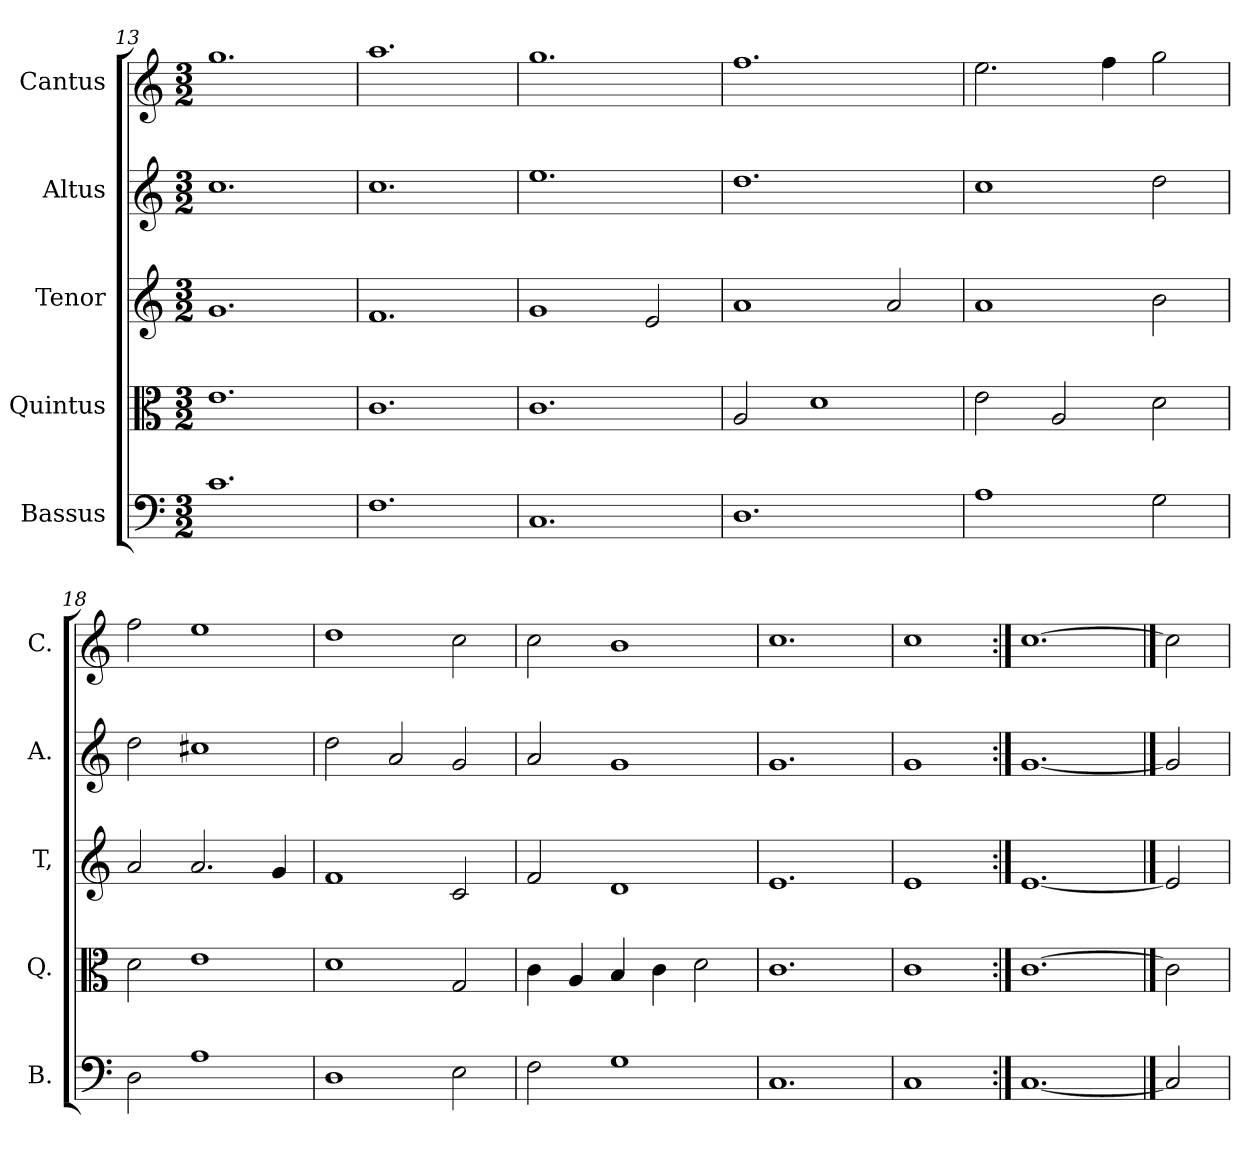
**kern	**kern	**kern	**kern	**kern
*part5	*part4	*part3	*part2	*part1
*staff5	*staff4	*staff3	*staff2	*staff1
*I"Bassus	*I"Quintus	*I"Tenor	*I"Altus	*I"Cantus
*I'B.	*I'Q.	*I'T,	*I'A.	*I'C.
*clefF4	*clefC3	*clefG2	*clefG2	*clefG2
*k[]	*k[]	*k[]	*k[]	*k[]
*C:	*C:	*C:	*C:	*C:
*M3/2	*M3/2	*M3/2	*M3/2	*M3/2
=13	=13	=13	=13	=13
1.c\	1.e\	1.g/	1.cc\	1.gg\
=14	=14	=14	=14	=14
1.F\	1.c\	1.f/	1.cc\	1.aa\
=15	=15	=15	=15	=15
1.C/	1.c\	1g/	1.ee\	1.gg\
.	.	2e/	.	.
=16	=16	=16	=16	=16
1.D\	2A/	1a/	1.dd\	1.ff\
.	1d\	.	.	.
.	.	2a/	.	.
=17	=17	=17	=17	=17
1A\	2e\	1a/	1cc\	2.ee\
.	2A/	.	.	.
.	.	.	.	4ff\
2G\	2d\	2b\	2dd\	2gg\
=18	=18	=18	=18	=18
2D\	2d\	2a/	2dd\	2ff\
1A\	1e\	2.a/	1cc#X\	1ee\
.	.	4g/	.	.
=19	=19	=19	=19	=19
1D\	1d\	1f/	2dd\	1dd\
.	.	.	2a/	.
2E\	2G/	2c/	2g/	2cc\
=20	=20	=20	=20	=20
2F\	4c\	2f/	2a/	2cc\
.	4A/	.	.	.
1G\	4B/	1d/	1g/	1b\
.	4c\	.	.	.
.	2d\	.	.	.
=21	=21	=21	=21	=21
1.C/	1.c\	1.e/	1.g/	1.cc\
=22	=22	=22	=22	=22
1C/	1c\	1e/	1g/	1cc\
=23:|!	=23:|!	=23:|!	=23:|!	=23:|!
[1.C/	[1.c\	[1.e/	[1.g/	[1.cc\
==24	==24	==24	==24	==24
2C/]	2c\]	2e/]	2g/]	2cc\]
=	=	=	=	=
*-	*-	*-	*-	*-
